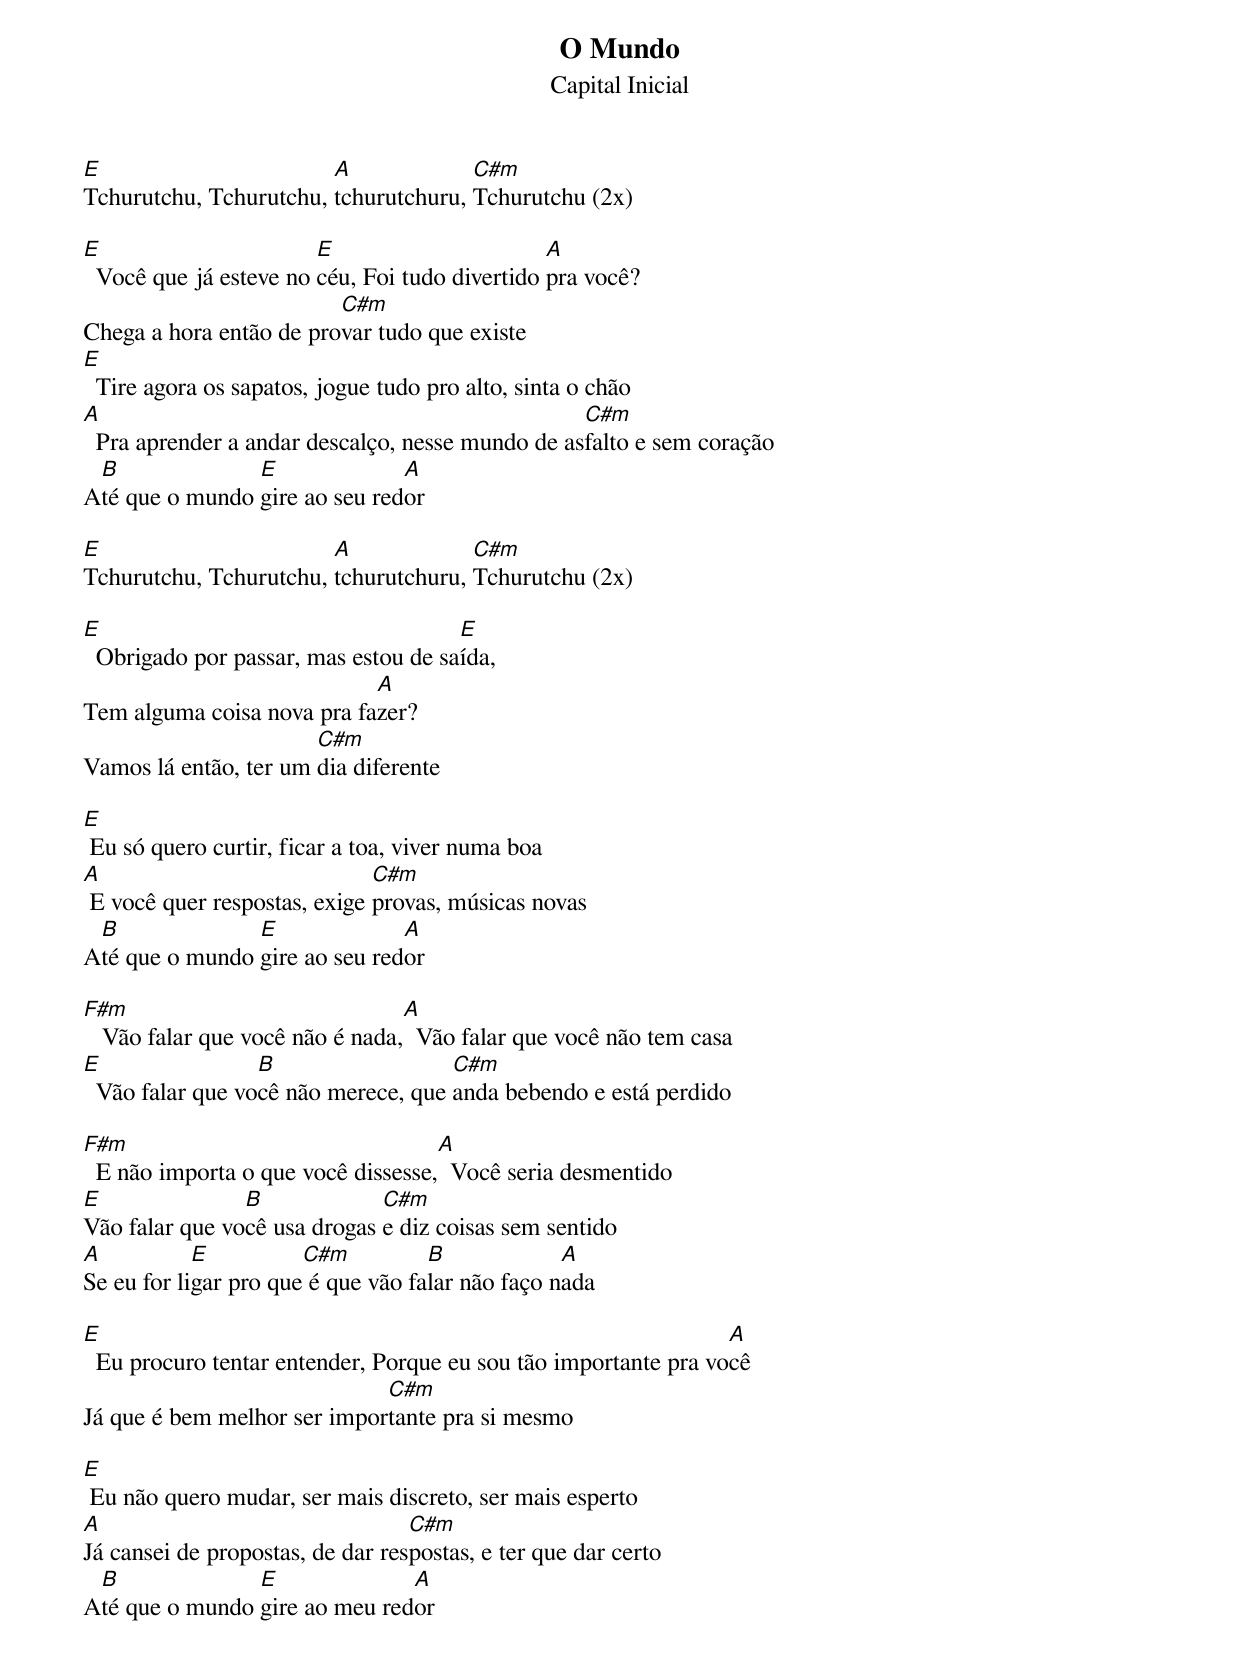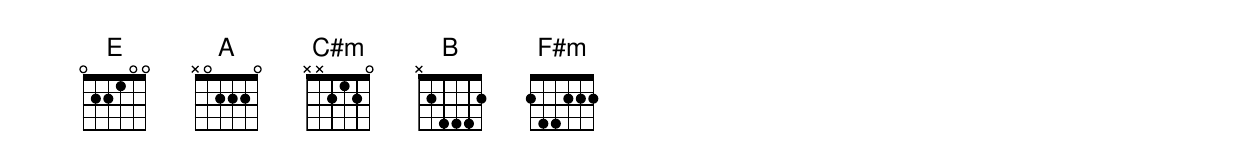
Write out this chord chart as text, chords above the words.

O Mundo
Capital Inicial

E                       A             C#m
Tchurutchu, Tchurutchu, tchurutchuru, Tchurutchu (2x)

E                       E                       A
  Você que já esteve no céu, Foi tudo divertido pra você?
                         C#m
Chega a hora então de provar tudo que existe
E
  Tire agora os sapatos, jogue tudo pro alto, sinta o chão
A                                                 C#m
  Pra aprender a andar descalço, nesse mundo de asfalto e sem coração
 B              E              A
Até que o mundo gire ao seu redor

E                       A             C#m
Tchurutchu, Tchurutchu, tchurutchuru, Tchurutchu (2x)

E                                     E
  Obrigado por passar, mas estou de saída,
                            A
Tem alguma coisa nova pra fazer?
                       C#m
Vamos lá então, ter um dia diferente

E
 Eu só quero curtir, ficar a toa, viver numa boa
A                             C#m
 E você quer respostas, exige provas, músicas novas
 B              E              A
Até que o mundo gire ao seu redor

F#m                              A
   Vão falar que você não é nada,  Vão falar que você não tem casa
E                 B                  C#m
  Vão falar que você não merece, que anda bebendo e está perdido

F#m                                 A
  E não importa o que você dissesse,  Você seria desmentido
E               B             C#m
Vão falar que você usa drogas e diz coisas sem sentido
A           E          C#m          B             A
Se eu for ligar pro que é que vão falar não faço nada

E                                                                A
  Eu procuro tentar entender, Porque eu sou tão importante pra você
                             C#m
Já que é bem melhor ser importante pra si mesmo

E
 Eu não quero mudar, ser mais discreto, ser mais esperto
A                                 C#m
Já cansei de propostas, de dar respostas, e ter que dar certo
 B              E              A
Até que o mundo gire ao meu redor
